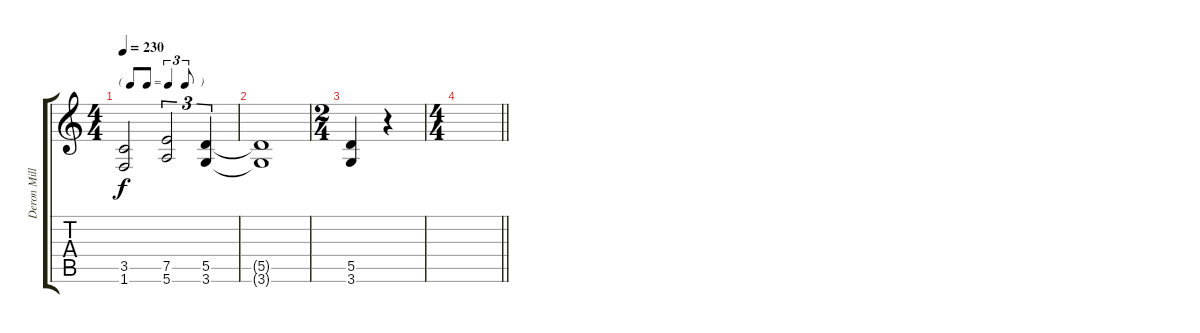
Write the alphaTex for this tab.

\track ("Deron Miller" "Deron Mill") {instrument acousticguitarsteel}
\staff {score tabs}
\tuning (E4 B3 G3 D3 A2 E2) {hide}
\ts (4 4)
\tf triplet8th
\tempo 230
\clef g2
\ks c
(3.5 1.6).2{dy f} (7.5 5.6).2{tu (3 2)} (5.5 3.6).4{tu (3 2)} |
(5.5{t} 3.6{t}).1 |
\ts (2 4)
(5.5 3.6).4 r.4 |
\ts (4 4)
\barLineRight lightlight
